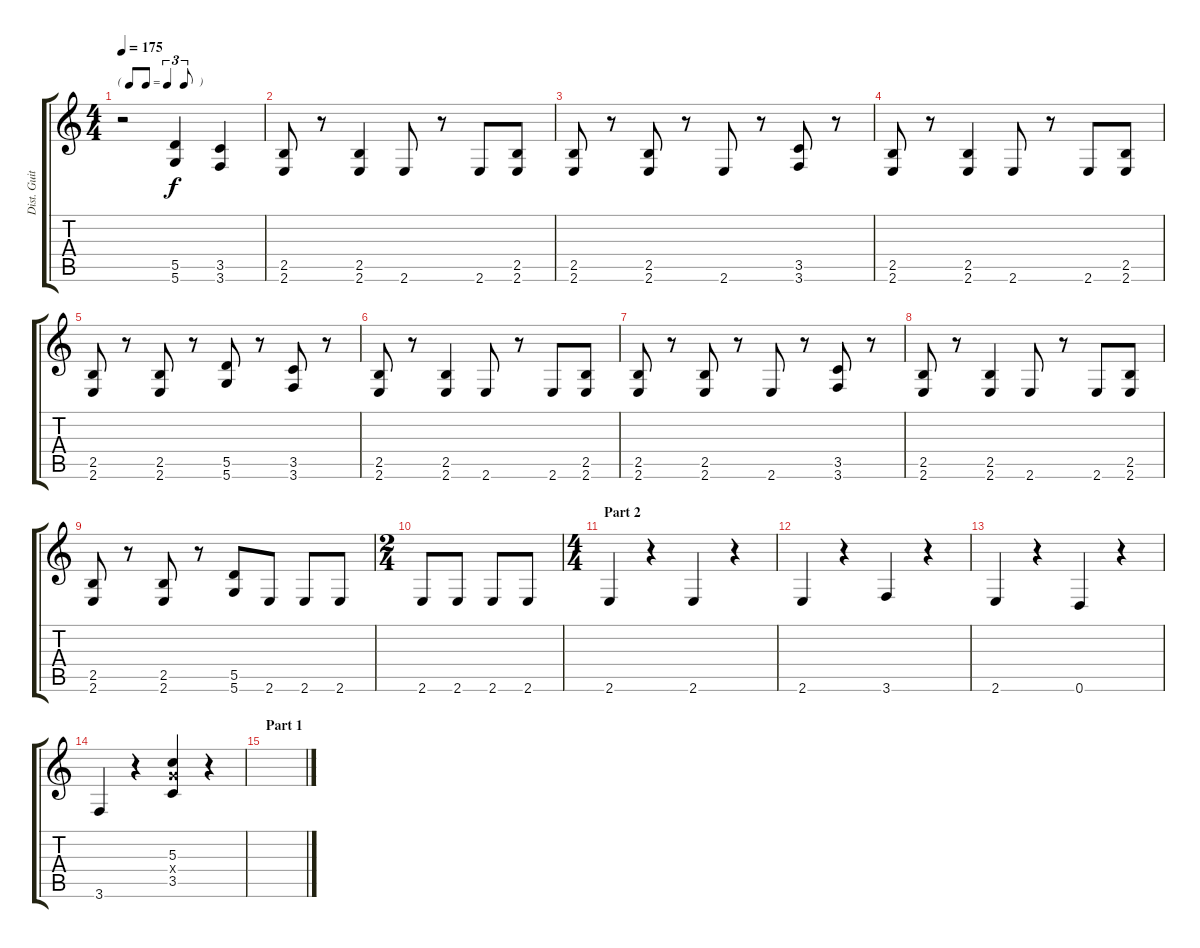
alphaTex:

\track ("Dist. Guitar" "Dist. Guit") {instrument distortionguitar}
\staff {score tabs}
\tuning (E4 B3 G3 D3 A2 D2) {hide}
\ts (4 4)
\tf triplet8th
\tempo 175
\clef g2
\ks c
r.2{dy f} (5.5 5.6).4 (3.5 3.6).4 |
(2.5 2.6).8 r.8 (2.5 2.6).4 2.6.8 r.8 2.6.8 (2.5 2.6).8 |
(2.5 2.6).8 r.8 (2.5 2.6).8 r.8 2.6.8 r.8 (3.5 3.6).8 r.8 |
(2.5 2.6).8 r.8 (2.5 2.6).4 2.6.8 r.8 2.6.8 (2.5 2.6).8 |
(2.5 2.6).8 r.8 (2.5 2.6).8 r.8 (5.5 5.6).8 r.8 (3.5 3.6).8 r.8 |
(2.5 2.6).8 r.8 (2.5 2.6).4 2.6.8 r.8 2.6.8 (2.5 2.6).8 |
(2.5 2.6).8 r.8 (2.5 2.6).8 r.8 2.6.8 r.8 (3.5 3.6).8 r.8 |
(2.5 2.6).8 r.8 (2.5 2.6).4 2.6.8 r.8 2.6.8 (2.5 2.6).8 |
(2.5 2.6).8 r.8 (2.5 2.6).8 r.8 (5.5 5.6).8 2.6.8 2.6.8 2.6.8 |
\ts (2 4)
2.6.8 2.6.8 2.6.8 2.6.8 |
\ts (4 4)
\section ("" "Part 2")
2.6.4 r.4 2.6.4 r.4 |
2.6.4 r.4 3.6.4 r.4 |
2.6.4 r.4 0.6.4 r.4 |
3.6.4 r.4 (5.3 5.4{x} 3.5).4 r.4 |
\section ("" "Part 1")
